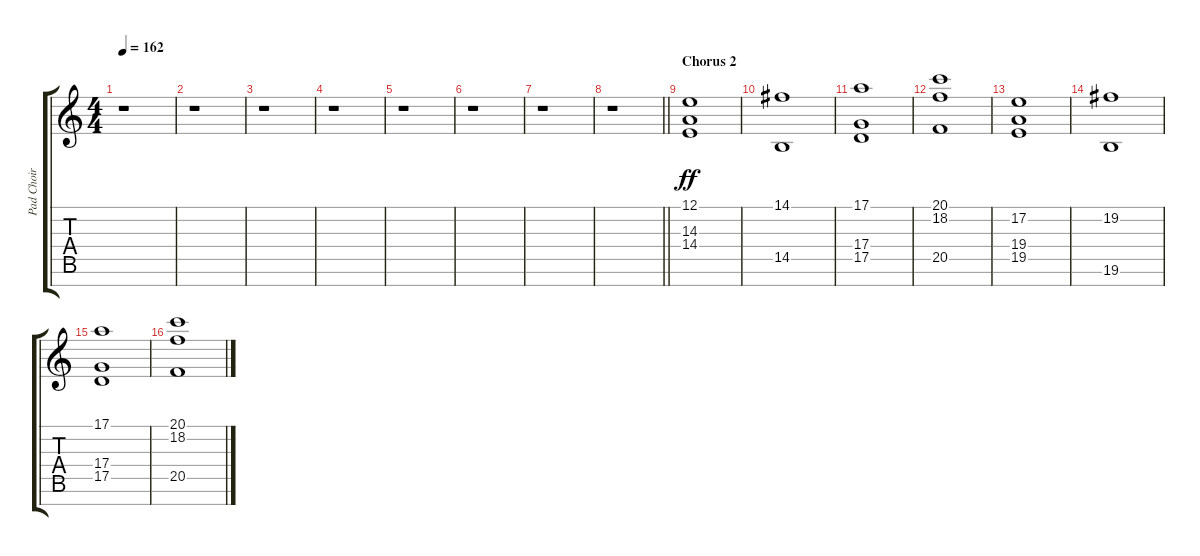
\track ("Pad Choir" "Pad Choir") {instrument synthvoice}
\staff {score tabs}
\tuning (E4 B3 G3 D3 A2 E2 B1) {hide}
\ts (4 4)
\tempo 162
\clef g2
\ks c
r.1{dy ff} |
r.1 |
r.1 |
r.1 |
r.1 |
r.1 |
r.1 |
\barLineRight lightlight
r.1 |
\section ("" "Chorus 2")
(12.1 14.3 14.4).1 |
(14.1 14.5).1 |
(17.1 17.4 17.5).1 |
(20.1 18.2 20.5).1 |
(17.2 19.4 19.5).1 |
(19.2 19.6).1 |
(17.1 17.4 17.5).1 |
(20.1 18.2 20.5).1
